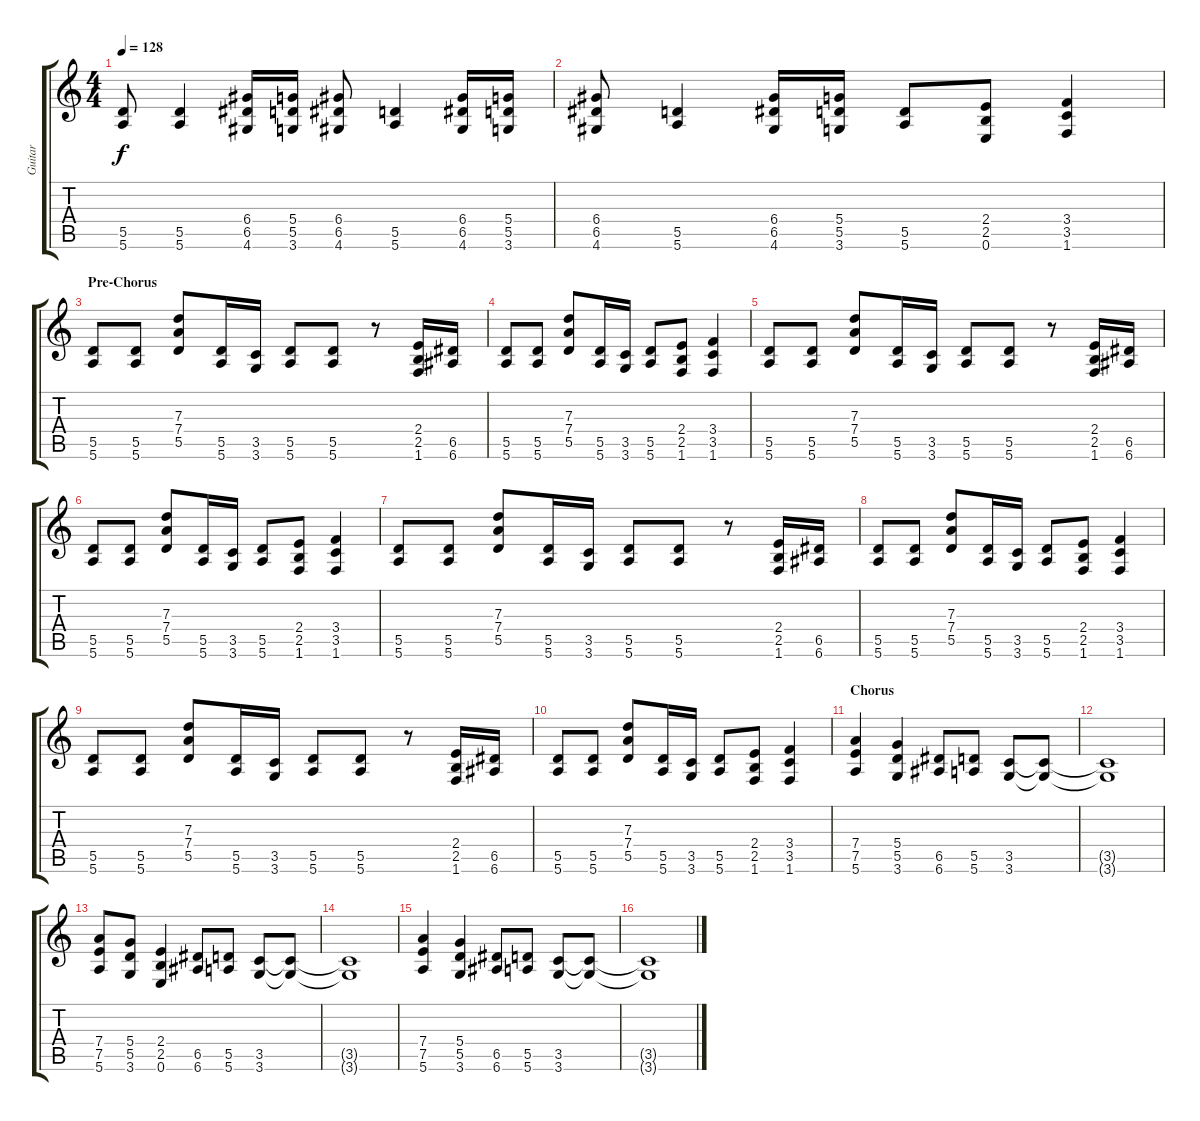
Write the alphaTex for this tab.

\track ("Guitar" "Guitar") {instrument overdrivenguitar}
\staff {score tabs}
\tuning (E4 B3 G3 D3 A2 E2) {hide}
\ts (4 4)
\tempo 128
\clef g2
\ks c
(5.5 5.6).8{dy f} (5.5 5.6).4 (6.4 6.5 4.6).16 (5.4 5.5 3.6).16 (6.4 6.5 4.6).8 (5.5 5.6).4 (6.4 6.5 4.6).16 (5.4 5.5 3.6).16 |
(6.4 6.5 4.6).8 (5.5 5.6).4 (6.4 6.5 4.6).16 (5.4 5.5 3.6).16 (5.5 5.6).8 (2.4 2.5 0.6).8 (3.4 3.5 1.6).4 |
\section ("" "Pre-Chorus")
(5.5 5.6).8 (5.5 5.6).8 (7.3 7.4 5.5).8 (5.5 5.6).16 (3.5 3.6).16 (5.5 5.6).8 (5.5 5.6).8 r.8 (2.4 2.5 1.6).16 (6.5 6.6).16 |
(5.5 5.6).8 (5.5 5.6).8 (7.3 7.4 5.5).8 (5.5 5.6).16 (3.5 3.6).16 (5.5 5.6).8 (2.4 2.5 1.6).8 (3.4 3.5 1.6).4 |
(5.5 5.6).8 (5.5 5.6).8 (7.3 7.4 5.5).8 (5.5 5.6).16 (3.5 3.6).16 (5.5 5.6).8 (5.5 5.6).8 r.8 (2.4 2.5 1.6).16 (6.5 6.6).16 |
(5.5 5.6).8 (5.5 5.6).8 (7.3 7.4 5.5).8 (5.5 5.6).16 (3.5 3.6).16 (5.5 5.6).8 (2.4 2.5 1.6).8 (3.4 3.5 1.6).4 |
(5.5 5.6).8 (5.5 5.6).8 (7.3 7.4 5.5).8 (5.5 5.6).16 (3.5 3.6).16 (5.5 5.6).8 (5.5 5.6).8 r.8 (2.4 2.5 1.6).16 (6.5 6.6).16 |
(5.5 5.6).8 (5.5 5.6).8 (7.3 7.4 5.5).8 (5.5 5.6).16 (3.5 3.6).16 (5.5 5.6).8 (2.4 2.5 1.6).8 (3.4 3.5 1.6).4 |
(5.5 5.6).8 (5.5 5.6).8 (7.3 7.4 5.5).8 (5.5 5.6).16 (3.5 3.6).16 (5.5 5.6).8 (5.5 5.6).8 r.8 (2.4 2.5 1.6).16 (6.5 6.6).16 |
(5.5 5.6).8 (5.5 5.6).8 (7.3 7.4 5.5).8 (5.5 5.6).16 (3.5 3.6).16 (5.5 5.6).8 (2.4 2.5 1.6).8 (3.4 3.5 1.6).4 |
\section ("" "Chorus")
(7.4 7.5 5.6).4 (5.4 5.5 3.6).4 (6.5 6.6).8 (5.5 5.6).8 (3.5 3.6).8 (3.5{t} 3.6{t}).8 |
(3.5{t} 3.6{t}).1 |
(7.4 7.5 5.6).8 (5.4 5.5 3.6).8 (2.4 2.5 0.6).4 (6.5 6.6).8 (5.5 5.6).8 (3.5 3.6).8 (3.5{t} 3.6{t}).8 |
(3.5{t} 3.6{t}).1 |
(7.4 7.5 5.6).4 (5.4 5.5 3.6).4 (6.5 6.6).8 (5.5 5.6).8 (3.5 3.6).8 (3.5{t} 3.6{t}).8 |
(3.5{t} 3.6{t}).1
